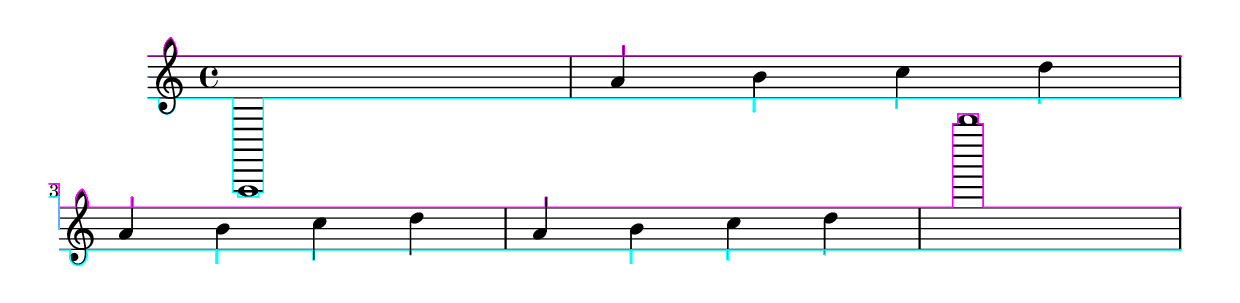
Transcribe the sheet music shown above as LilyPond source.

%% http://lsr.di.unimi.it/LSR/Item?id=256


#(ly:set-option 'debug-skylines)
\book {
  \score {
    {
      a,,1 | a'4 b' c'' d'' \break
      \repeat unfold 2 {a' b' c'' d''} | b''''1
    }
  }
}
